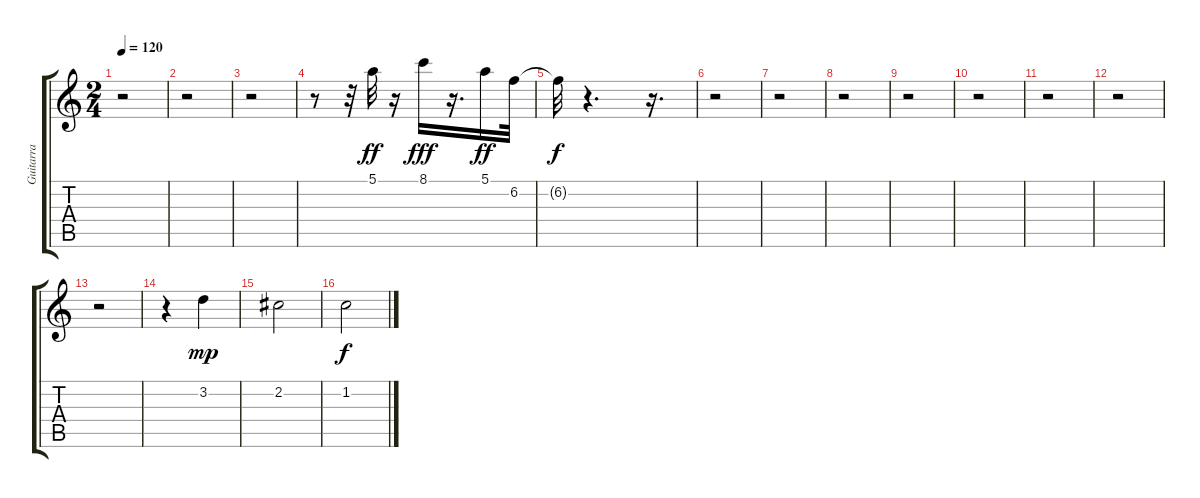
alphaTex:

\track ("Guitarra" "Guitarra") {instrument overdrivenguitar}
\staff {score tabs}
\tuning (E4 B3 G3 D3 A2 E2) {hide}
\ts (2 4)
\tempo 120
\clef g2
\ks c
r.2{dy f} |
r.2 |
r.2 |
r.8 r.32 5.1.32{dy ff} r.16 8.1.16{dy fff} r.16{d} 5.1.16{dy ff} 6.2.32 |
6.2{t}.32{dy f} r.4{d} r.16{d} |
r.2 |
r.2 |
r.2 |
r.2 |
r.2 |
r.2 |
r.2 |
r.2 |
r.4 3.2.4{dy mp} |
2.2.2 |
1.2.2{dy f}
